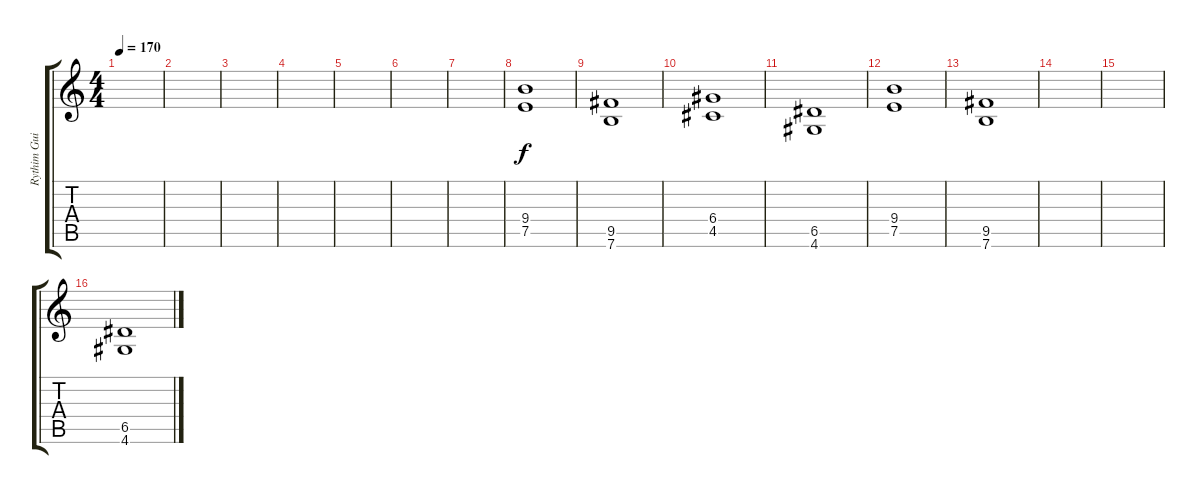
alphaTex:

\track ("Rythim Guitar" "Rythim Gui") {instrument overdrivenguitar}
\staff {score tabs}
\tuning (E4 B3 G3 D3 A2 E2) {hide}
\ts (4 4)
\tempo 170
\clef g2
\ks c
|
|
|
|
|
|
|
(9.4 7.5).1 |
(9.5 7.6).1 |
(6.4 4.5).1 |
(6.5 4.6).1 |
(9.4 7.5).1 |
(9.5 7.6).1 |
|
|
(6.5 4.6).1
